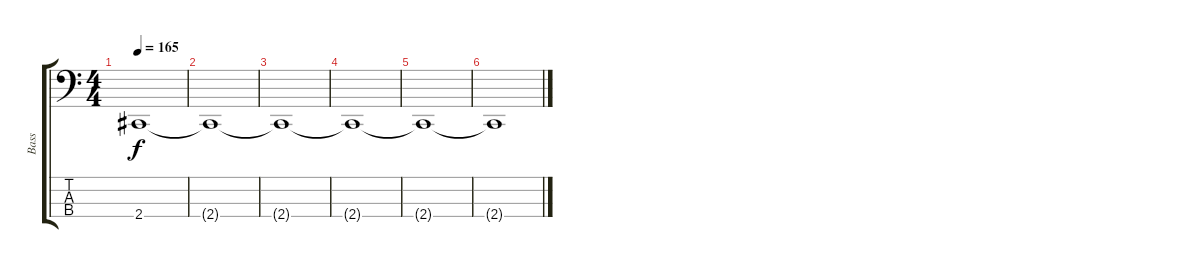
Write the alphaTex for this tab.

\track ("Bass" "Bass") {instrument electricbasspick}
\staff {score tabs}
\tuning (E2 B1 Gb1 B0) {hide}
\ts (4 4)
\tempo 165
\clef f4
\ks c
2.4{t}.1{dy f volume 8} |
2.4{t}.1 |
2.4{t}.1 |
2.4{t}.1 |
2.4{t}.1{volume 3} |
2.4{t}.1
